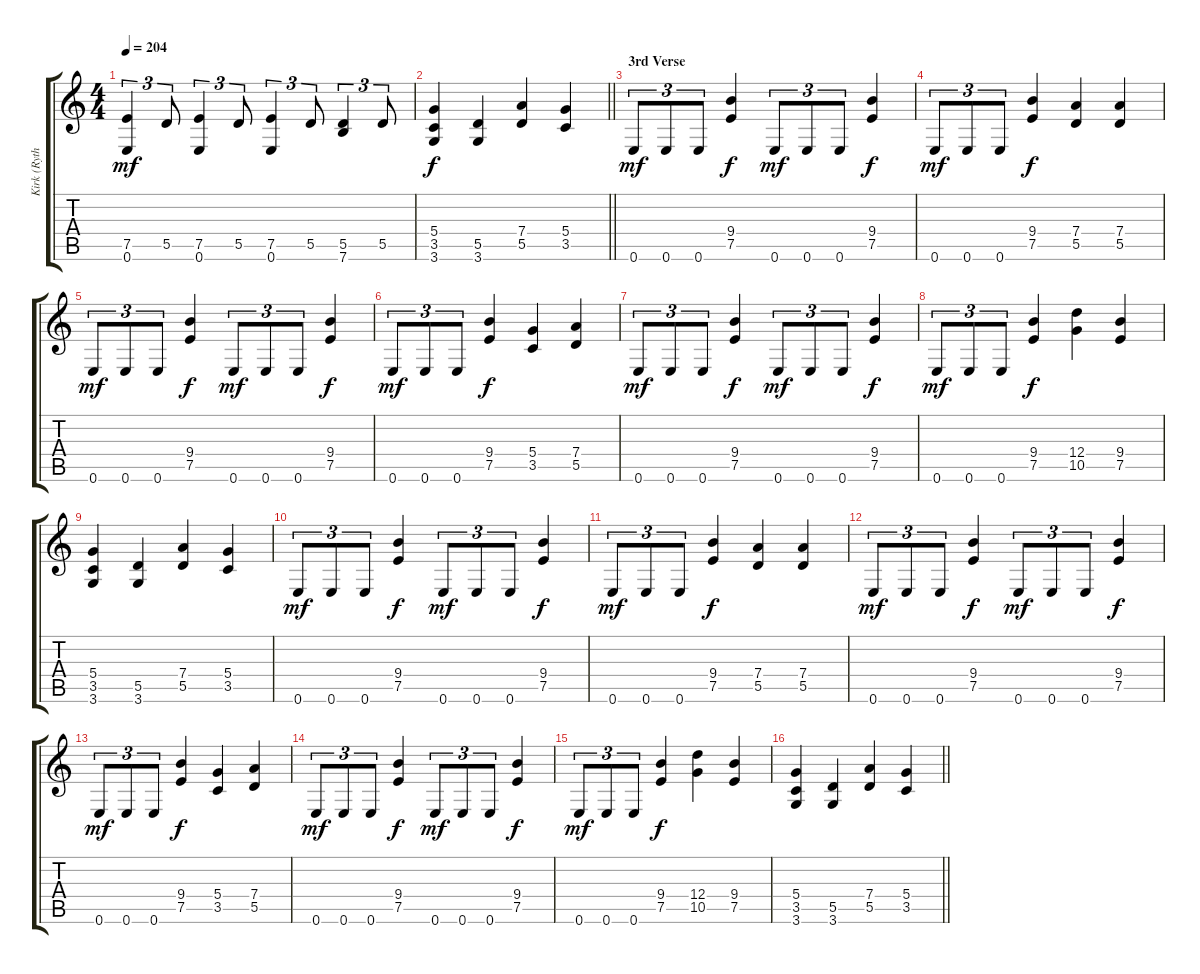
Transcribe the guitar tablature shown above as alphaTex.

\track ("Kirk (Rythm guitar)" "Kirk (Ryth") {instrument overdrivenguitar}
\staff {score tabs}
\tuning (E4 B3 G3 D3 A2 E2) {hide}
\ts (4 4)
\tempo 204
\clef g2
\ks c
(7.5 0.6).4{tu (3 2) dy mf} 5.5.8{tu (3 2)} (7.5 0.6).4{tu (3 2)} 5.5.8{tu (3 2)} (7.5 0.6).4{tu (3 2)} 5.5.8{tu (3 2)} (5.5 7.6).4{tu (3 2)} 5.5.8{tu (3 2)} |
\barLineRight lightlight
(5.4 3.5 3.6).4{dy f} (5.5 3.6).4 (7.4 5.5).4 (5.4 3.5).4 |
\section ("" "3rd Verse")
0.6.8{tu (3 2) dy mf} 0.6.8{tu (3 2)} 0.6.8{tu (3 2)} (9.4 7.5).4{dy f} 0.6.8{tu (3 2) dy mf} 0.6.8{tu (3 2)} 0.6.8{tu (3 2)} (9.4 7.5).4{dy f} |
0.6.8{tu (3 2) dy mf} 0.6.8{tu (3 2)} 0.6.8{tu (3 2)} (9.4 7.5).4{dy f} (7.4 5.5).4 (7.4 5.5).4 |
0.6.8{tu (3 2) dy mf} 0.6.8{tu (3 2)} 0.6.8{tu (3 2)} (9.4 7.5).4{dy f} 0.6.8{tu (3 2) dy mf} 0.6.8{tu (3 2)} 0.6.8{tu (3 2)} (9.4 7.5).4{dy f} |
0.6.8{tu (3 2) dy mf} 0.6.8{tu (3 2)} 0.6.8{tu (3 2)} (9.4 7.5).4{dy f} (5.4 3.5).4 (7.4 5.5).4 |
0.6.8{tu (3 2) dy mf} 0.6.8{tu (3 2)} 0.6.8{tu (3 2)} (9.4 7.5).4{dy f} 0.6.8{tu (3 2) dy mf} 0.6.8{tu (3 2)} 0.6.8{tu (3 2)} (9.4 7.5).4{dy f} |
0.6.8{tu (3 2) dy mf} 0.6.8{tu (3 2)} 0.6.8{tu (3 2)} (9.4 7.5).4{dy f} (12.4 10.5).4 (9.4 7.5).4 |
(5.4 3.5 3.6).4 (5.5 3.6).4 (7.4 5.5).4 (5.4 3.5).4 |
0.6.8{tu (3 2) dy mf} 0.6.8{tu (3 2)} 0.6.8{tu (3 2)} (9.4 7.5).4{dy f} 0.6.8{tu (3 2) dy mf} 0.6.8{tu (3 2)} 0.6.8{tu (3 2)} (9.4 7.5).4{dy f} |
0.6.8{tu (3 2) dy mf} 0.6.8{tu (3 2)} 0.6.8{tu (3 2)} (9.4 7.5).4{dy f} (7.4 5.5).4 (7.4 5.5).4 |
0.6.8{tu (3 2) dy mf} 0.6.8{tu (3 2)} 0.6.8{tu (3 2)} (9.4 7.5).4{dy f} 0.6.8{tu (3 2) dy mf} 0.6.8{tu (3 2)} 0.6.8{tu (3 2)} (9.4 7.5).4{dy f} |
0.6.8{tu (3 2) dy mf} 0.6.8{tu (3 2)} 0.6.8{tu (3 2)} (9.4 7.5).4{dy f} (5.4 3.5).4 (7.4 5.5).4 |
0.6.8{tu (3 2) dy mf} 0.6.8{tu (3 2)} 0.6.8{tu (3 2)} (9.4 7.5).4{dy f} 0.6.8{tu (3 2) dy mf} 0.6.8{tu (3 2)} 0.6.8{tu (3 2)} (9.4 7.5).4{dy f} |
0.6.8{tu (3 2) dy mf} 0.6.8{tu (3 2)} 0.6.8{tu (3 2)} (9.4 7.5).4{dy f} (12.4 10.5).4 (9.4 7.5).4 |
\barLineRight lightlight
(5.4 3.5 3.6).4 (5.5 3.6).4 (7.4 5.5).4 (5.4 3.5).4
